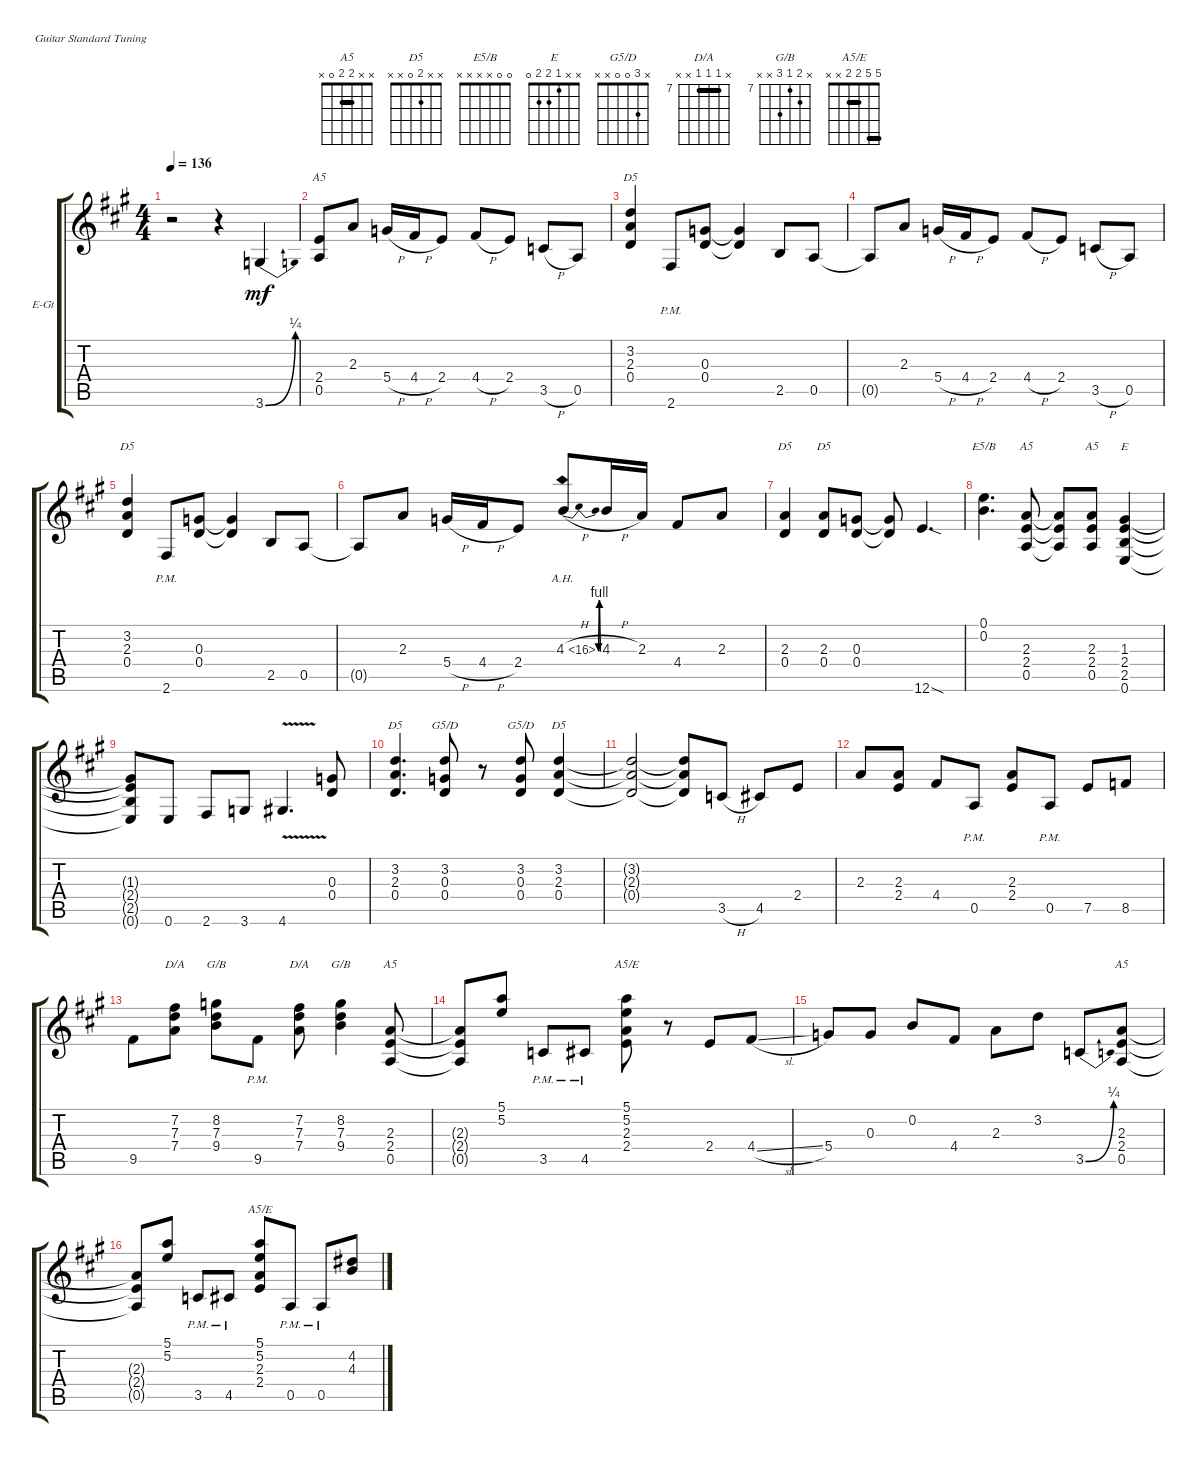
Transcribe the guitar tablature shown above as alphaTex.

\defaultSystemsLayout 4
\bracketExtendMode groupsimilarinstruments
\firstSystemTrackNameOrientation horizontal
\otherSystemsTrackNameOrientation horizontal
\track ("RR Rhythym Guitar" "E-Gt") {instrument distortionguitar}
\staff {score tabs}
\tuning (E4 B3 G3 D3 A2 E2)
\chord ("A5" x x x 2 0 x)
\chord ("D5" x 3 2 0 x x)
\chord ("D5" x x 2 0 x x)
\chord ("E5/B" 0 0 x x x x)
\chord ("A5" x x 2 2 0 x) {barre 2}
\chord ("E" x x 1 2 2 0)
\chord ("G5/D" x 3 0 0 x x)
\chord ("D/A" x 7 7 7 x x) {firstfret 7 barre (7 7)}
\chord ("G/B" x 8 7 9 x x) {firstfret 7}
\chord ("A5/E" 5 5 2 2 x x) {barre (2 5)}
\ts (4 4)
\tempo 136
\clef g2
\ks a
r.2{dy mf instrument distortionguitar} r.4 3.6{be (bend 0 0 20.4 1)}.4 |
(0.5 2.4).8{ch "A5"} 2.3.8 5.4{h}.16 4.4{h}.16 2.4.8 4.4{h}.8 2.4.8 3.5{h}.8 0.5.8 |
(0.4 2.3 3.2).4{ch "D5"} 2.6{pm}.8 (0.4 0.3).8 (0.4{t} 0.3{t}).4 2.5.8 0.5.8 |
0.5{t}.8 2.3.8 5.4{h}.16 4.4{h}.16 2.4.8 4.4{h}.8 2.4.8 3.5{h}.8 0.5.8 |
(0.4 2.3 3.2).4{ch "D5"} 2.6{pm}.8 (0.4 0.3).8 (0.4{t} 0.3{t}).4 2.5.8 0.5.8 |
0.5{t}.8 2.3.8 5.4{h}.16 4.4{h}.16 2.4.8 4.3{be (bendrelease 0 0 10.2 4 20.4 4 30 0) ah 12 h}.8 4.3{h}.16 2.3.16 4.4.8 2.3.8 |
(0.4 2.3).4{ch "D5"} (0.4 2.3).8{ch "D5"} (0.4 0.3).8 (0.4{t} 0.3{t}).8 12.6{sod}.4{d} |
(0.1 0.2).4{d ch "E5/B"} (0.5 2.4 2.3).8{ch "A5"} (0.5{t} 2.4{t} 2.3{t}).8 (0.5 2.4 2.3).8{ch "A5"} (0.6 2.5 2.4 1.3).4{ch "E"} |
(0.6{t} 2.5{t} 2.4{t} 1.3{t}).8 0.6.8 2.6.8 3.6.8 4.6{v}.4{d} (0.4 0.3).8 |
(3.2 2.3 0.4).4{d ch "D5"} (3.2 0.3 0.4).8{ch "G5/D"} r.8 (3.2 0.3 0.4).8{ch "G5/D"} (3.2 2.3 0.4).4{ch "D5"} |
(3.2{t} 2.3{t} 0.4{t}).2 (3.2{t} 2.3{t} 0.4{t}).8 3.5{h}.8 4.5.8 2.4.8 |
2.3.8 (2.3 2.4).8 4.4.8 0.5{pm}.8 (2.3 2.4).8 0.5{pm}.8 7.5.8 8.5.8 |
9.5.8 (7.2 7.3 7.4).8{ch "D/A"} (8.2 7.3 9.4).8{ch "G/B"} 9.5{pm}.8 (7.4 7.3 7.2).8{ch "D/A"} (8.2 7.3 9.4).4{ch "G/B"} (0.5 2.4 2.3).8{ch "A5"} |
(2.3{t} 2.4{t} 0.5{t}).8 (5.1 5.2).8 3.5{pm}.8 4.5{pm}.8 (2.4 2.3 5.2 5.1).8{ch "A5/E"} r.8 2.4.8 4.4{sl}.8 |
5.4.8 0.3.8 0.2.8 4.4.8 2.3.8 3.2.8 3.5{be (bend 0 0 16.2 1)}.8 (0.5 2.4 2.3).8{ch "A5"} |
(0.5{t} 2.4{t} 2.3{t}).8 (5.1 5.2).8 3.5{pm}.8 4.5{pm}.8 (2.4 2.3 5.2 5.1).8{ch "A5/E"} 0.5{pm}.8 0.5{pm}.8 (4.2 4.3).8
